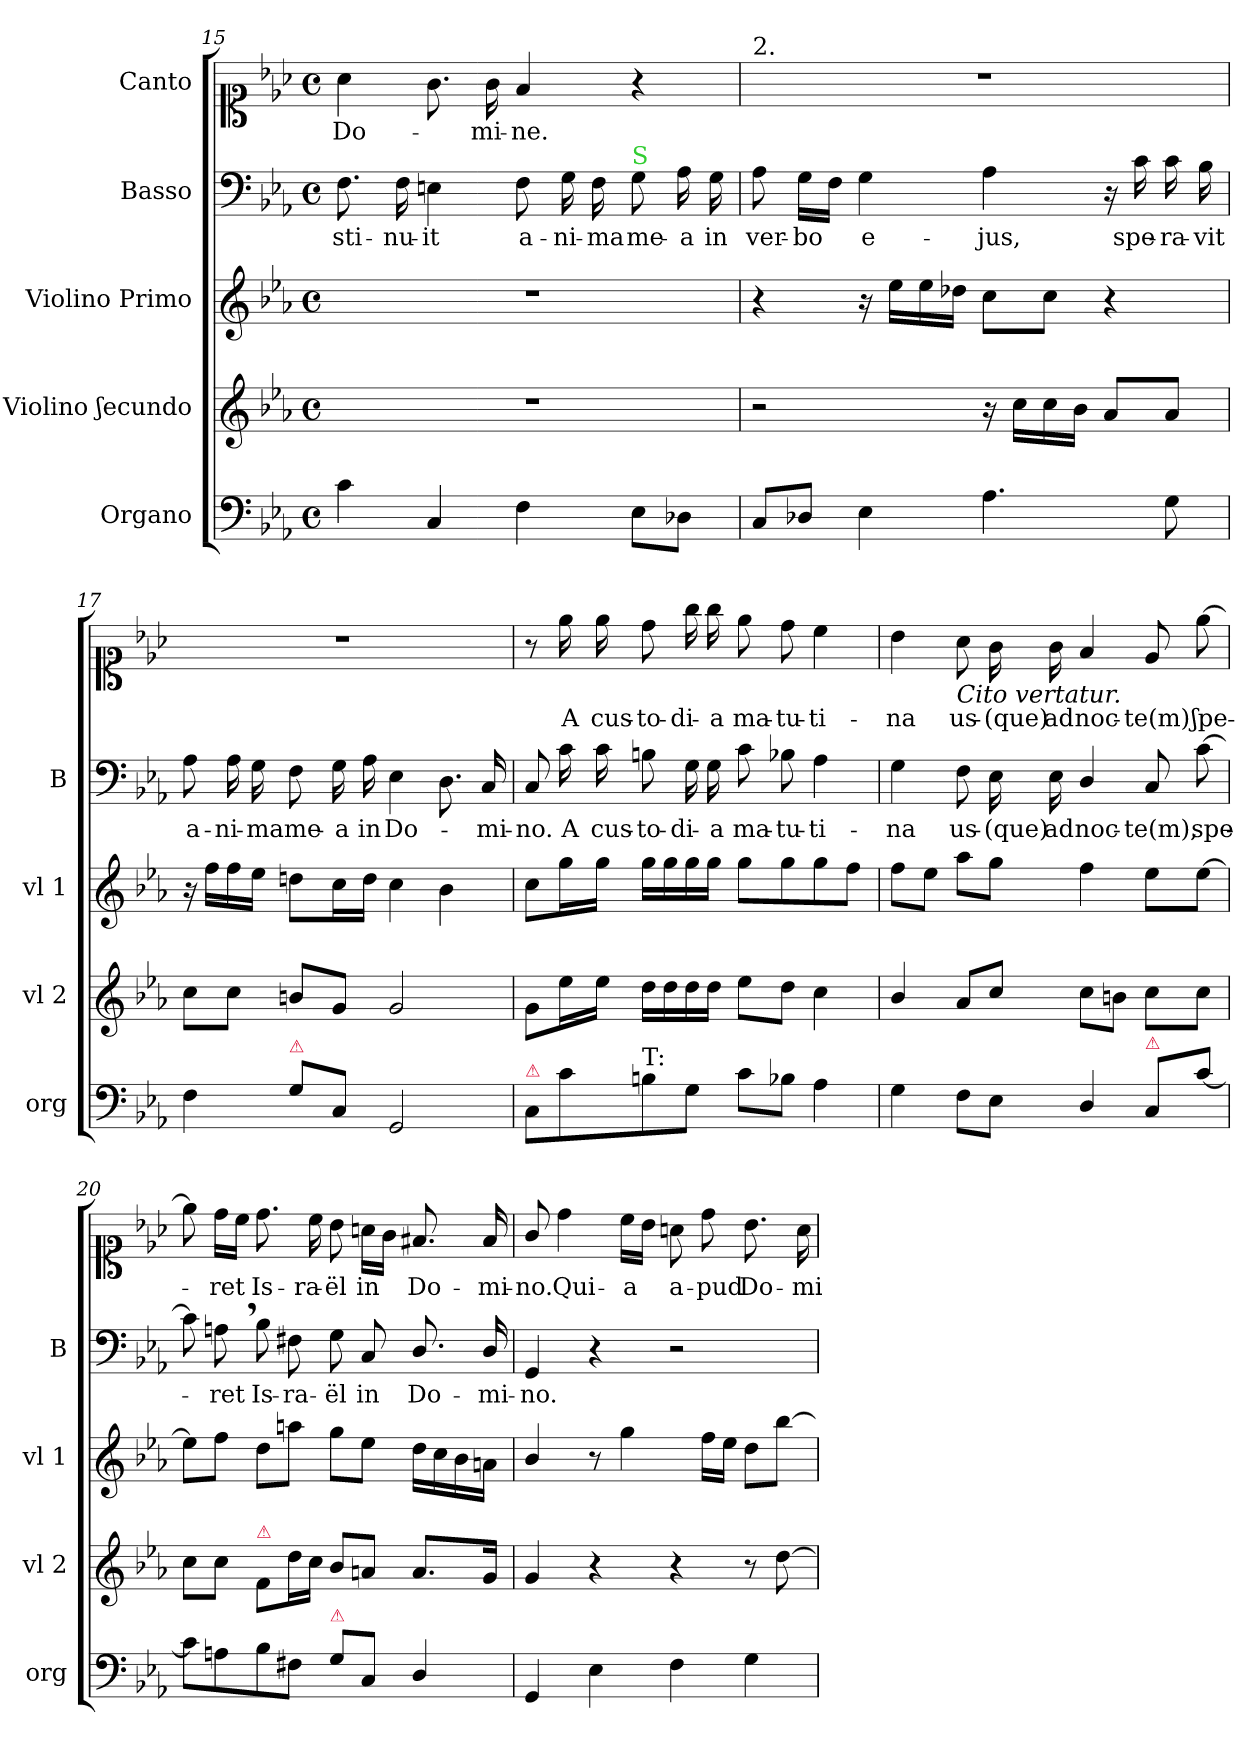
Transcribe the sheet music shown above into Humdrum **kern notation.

**kern	**kern	**kern	**kern	**text	**kern	**text
*part5	*part4	*part3	*part2	*part2	*part1	*part1
*staff5	*staff4	*staff3	*staff2	*staff2	*staff1	*staff1
*I"Organo	*I"Violino ʃecundo	*I"Violino Primo	*I"Basso	*	*I"Canto	*
*I'org	*I'vl 2	*I'vl 1	*I'B	*	*	*
*clefF4	*clefG2	*clefG2	*clefF4	*	*clefC1	*
*k[b-e-a-]	*k[b-e-a-]	*k[b-e-a-]	*k[b-e-a-]	*	*k[b-e-a-]	*
*M4/4	*M4/4	*M4/4	*M4/4	*	*M4/4	*
*met(c)	*met(c)	*met(c)	*met(c)	*	*met(c)	*
=15	=15	=15	=15	=15	=15	=15
4c\	1r	1r	8.F\	-sti-	4a-\	Do-
.	.	.	16F\	-nu-	.	.
4C/	.	.	4En\	-it	8.g\	.
.	.	.	.	.	16g\	-mi-
4F\	.	.	8F\	a-	4f/	-ne.
.	.	.	16G\	-ni-	.	.
.	.	.	16F\	-ma	.	.
!	!	!	!LO:TX:a:color=limegreen:t=S	!	!	!
8E-\L	.	.	8G\	me-	4r	.
8D-X\J	.	.	16A-\	-a	.	.
.	.	.	16G\	in	.	.
=16	=16	=16	=16	=16	=16	=16
!	!	!	!	!	!LO:TX:a:t=2.	!
8C/L	2r	4r	8A-\	ver-	1r	.
8D-X/J	.	.	16G\LL	-bo	.	.
.	.	.	16F\JJ	.	.	.
4E-\	.	16r	4G\	e-	.	.
.	.	16ee-\LL	.	.	.	.
.	.	16ee-\	.	.	.	.
.	.	16dd-X\JJ	.	.	.	.
4.A-\	16r	8cc\L	4A-\	-jus,	.	.
.	16cc\LL	.	.	.	.	.
.	16cc\	8cc\J	.	.	.	.
.	16b-\JJ	.	.	.	.	.
.	8a-/L	4r	16r	.	.	.
.	.	.	16c\	spe-	.	.
8G\	8a-/J	.	16c\	-ra-	.	.
.	.	.	16B-\	-vit	.	.
=17	=17	=17	=17	=17	=17	=17
4F\	8cc\L	16r	8A-\	a-	1r	.
.	.	16ff\LL	.	.	.	.
.	8cc\J	16ff\	16A-\	-ni-	.	.
.	.	16ee-\JJ	16G\	-ma	.	.
!LO:TX:a:color=crimson:t=⚠	!	!	!	!	!	!
8G\L	8bn/L	8ddn\L	8F\	me-	.	.
8C/J	8g/J	16cc\L	16G\	-a	.	.
.	.	16dd\JJ	16A-\	in	.	.
2GG/	2g/	4cc\	4E-\	Do-	.	.
.	.	4b-\	8.D\	.	.	.
.	.	.	16C/	-mi-	.	.
=18	=18	=18	=18	=18	=18	=18
!LO:TX:a:color=crimson:t=⚠	!	!	!	!	!	!
8C/L	8g\L	8cc\L	8C/	-no.	8r	.
8c\	16ee-\L	16gg\L	16c\	A	16ee-\	A
.	16ee-\JJ	16gg\JJ	16c\	cus-	16ee-\	cus-
!LO:TX:a:t=T&colon;	!	!	!	!	!	!
8Bn\	16dd\LL	16gg\LL	8Bn\	-to-	8dd\	-to-
.	16dd\	16gg\	.	.	.	.
8G\J	16dd\	16gg\	16G\	-di-	16gg\	-di-
.	16dd\JJ	16gg\JJ	16G\	-a	16gg\	-a
8c\L	8ee-\L	8gg\L	8c\	ma-	8ee-\	ma-
8B-X\J	8dd\J	8gg\	8B-X\	-tu-	8dd\	-tu-
4A-\	4cc\	8gg\	4A-\	-ti-	4cc\	-ti-
.	.	8ff\J	.	.	.	.
=19	=19	=19	=19	=19	=19	=19
4G\	4b-/	8ff\L	4G\	-na	4b-\	-na
.	.	8ee-\J	.	.	.	.
!	!	!	!	!	!LO:TX:b:i:t=Cito vertatur.	!
8F\L	8a-/L	8aa-\L	8F\	us-	8a-\	us-
8E-\J	8cc/J	8gg\J	16E-\	-(que)	16g\	-(que)
.	.	.	16E-\	ad	16g\	ad
4D/	8cc\L	4ff\	4D/	noc-	4f/	noc-
.	8bn\J	.	.	.	.	.
!LO:TX:a:color=crimson:t=⚠	!	!	!	!	!	!
8C/L	8cc\L	8ee-\L	8C/	-te(m),	8e-/	-te(m)
[8c\J	8cc\J	[8ee-\J	[8c\	spe-	[8ee-\	ʃpe-
=20	=20	=20	=20	=20	=20	=20
8c\L]	8cc\L	8ee-\L]	8c\]	.	8ee-\]	.
8An\	8cc\J	8ff\J	8An,\	-ret	16dd\LL	-ret
.	.	.	.	.	16cc\JJ	.
!	!LO:TX:a:color=crimson:t=⚠	!	!	!	!	!
8B-\	8f/L	8dd\L	8B-\	Is-	8.dd\	Is-
8F#X\J	16dd\L	8aan\J	8F#X\	-ra-	.	.
.	16cc\JJ	.	.	.	16cc\	-ra-
!LO:TX:a:color=crimson:t=⚠	!	!	!	!	!	!
8G\L	8b-/L	8gg\L	8G\	-ël	8b-\	-ël
8C/J	8an/J	8ee-\J	8C/	in	16an\LL	in
.	.	.	.	.	16g\JJ	.
4D/	8.a/L	16dd\LL	8.D/	Do-	8.f#X/	Do-
.	.	16cc\	.	.	.	.
.	.	16b-\	.	.	.	.
.	16g/Jk	16an\JJ	16D/	-mi-	16f#/	-mi-
=21	=21	=21	=21	=21	=21	=21
4GG/	4g/	4b-/	4GG/	-no.	8g/	-no.
.	.	.	.	.	4dd\	Qui-
4E-\	4r	8r	4r	.	.	.
.	.	4gg\	.	.	16cc\LL	-a
.	.	.	.	.	16b-\JJ	.
4F\	4r	.	2r	.	8an\	a-
.	.	16ff\LL	.	.	8dd\	-pud
.	.	16ee-\JJ	.	.	.	.
4G\	8r	8dd\L	.	.	8.b-\	Do-
.	[8dd\	[8bb-\J	.	.	.	.
.	.	.	.	.	16a\	-mi-
=	=	=	=	=	=	=
*-	*-	*-	*-	*-	*-	*-
